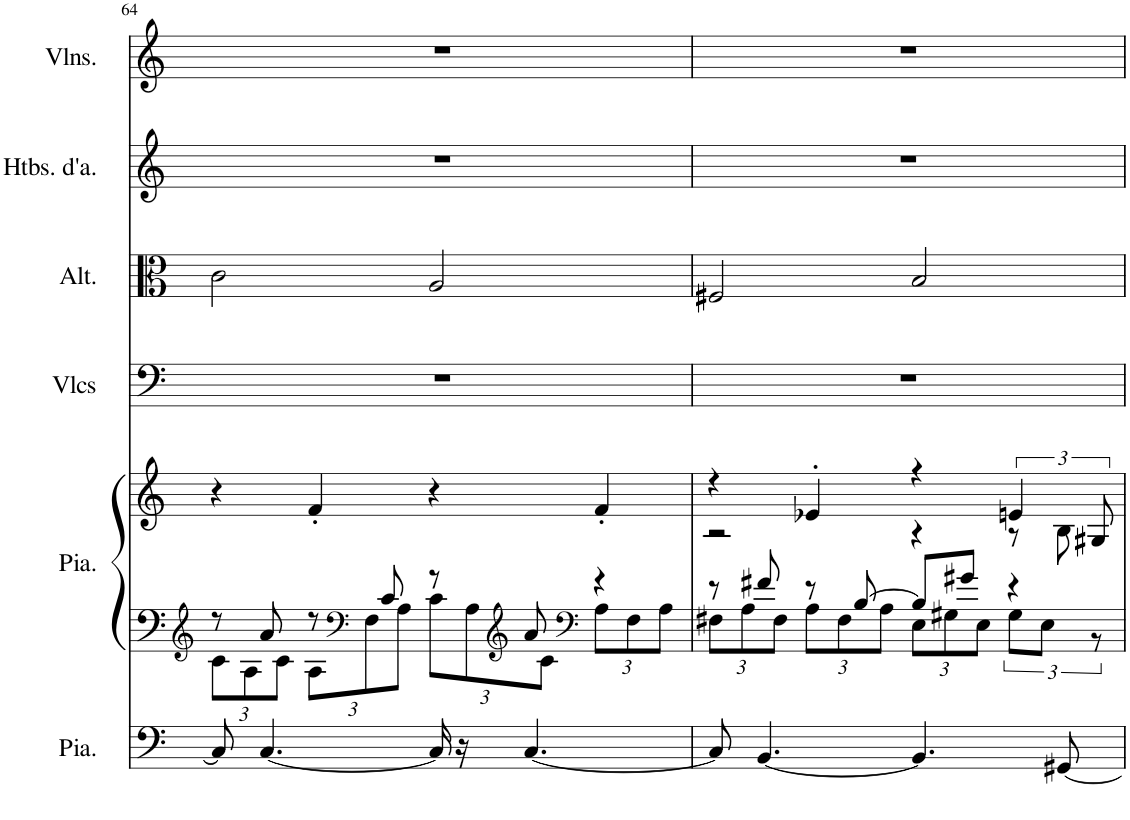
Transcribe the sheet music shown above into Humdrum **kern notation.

**kern	**kern	**kern	**kern	**kern	**kern	**kern
*part6	*part5	*part5	*part4	*part3	*part2	*part1
*staff7	*staff6	*staff5	*staff4	*staff3	*staff2	*staff1
*I"Piano, Pedals	*I"Piano, Organ	*	*I"Violoncelles, Bass	*I"Altos, Tenor	*I"Hautbois d'amour, Alto	*I"Violons, Soprano
*I'Pia.	*I'Pia.	*	*I'Vlcs	*I'Alt.	*I'Htbs. d'a.	*I'Vlns.
!!LO:PB:g=z
*clefF4	*clefG2	*clefG2	*clefF4	*clefC3	*clefG2	*clefG2
*	*	*	*	*	*Trd2c3	*
*k[]	*k[]	*k[]	*k[]	*k[]	*k[]	*k[]
*M4/4	*M4/4	*M4/4	*M4/4	*M4/4	*M4/4	*M4/4
=64	=64	=64	=64	=64	=64	=64
*	*^	*	*	*	*	*
*	*	*Xbrackettup	*	*	*	*	*
8C/]	8r	12c\L	4r	1r	2c\	1r	1r
.	.	12A\	.	.	.	.	.
[4.C/	8a/	.	.	.	.	.	.
.	.	12c\J	.	.	.	.	.
.	8r	12A\L	4f'/	.	.	.	.
*	*clefF4	*	*	*	*	*	*
.	.	12F\	.	.	.	.	.
.	8c/	.	.	.	.	.	.
.	.	12A\J	.	.	.	.	.
16C/]	8r	12c\L	4r	.	2A/	.	.
16r	.	.	.	.	.	.	.
.	.	12A\	.	.	.	.	.
*	*clefG2	*	*	*	*	*	*
[4.C/	8a/	.	.	.	.	.	.
.	.	12c\J	.	.	.	.	.
*	*clefF4	*	*	*	*	*	*
.	4r	12A\L	4f'/	.	.	.	.
.	.	12F\	.	.	.	.	.
.	.	12A\J	.	.	.	.	.
=65	=65	=65	=65	=65	=65	=65	=65
*	*	*	*^	*	*	*	*
8C/]	8r	12F#X\L	4r	2r	1r	2F#X/	1r	1r
.	.	12A\	.	.	.	.	.	.
[4.BB/	8f#X/	.	.	.	.	.	.	.
.	.	12F#\J	.	.	.	.	.	.
.	8r	12A\L	4e-X'/	.	.	.	.	.
.	.	12F#\	.	.	.	.	.	.
.	[8B/	.	.	.	.	.	.	.
.	.	12A\J	.	.	.	.	.	.
4.BB/]	8B/L]	12E\L	4r	4r	.	2B/	.	.
.	.	12G#X\	.	.	.	.	.	.
.	8g#X/J	.	.	.	.	.	.	.
.	.	12E\J	.	.	.	.	.	.
*	*	*brackettup	*	*	*	*	*	*
.	4r	12G#\L	6en/	8r	.	.	.	.
.	.	12E\J	.	.	.	.	.	.
[8GG#X/	.	.	.	8B\	.	.	.	.
.	.	12r	12G#X/	.	.	.	.	.
*	*v	*v	*	*	*	*	*	*
*	*	*v	*v	*	*	*	*
=	=	=	=	=	=	=
*-	*-	*-	*-	*-	*-	*-
